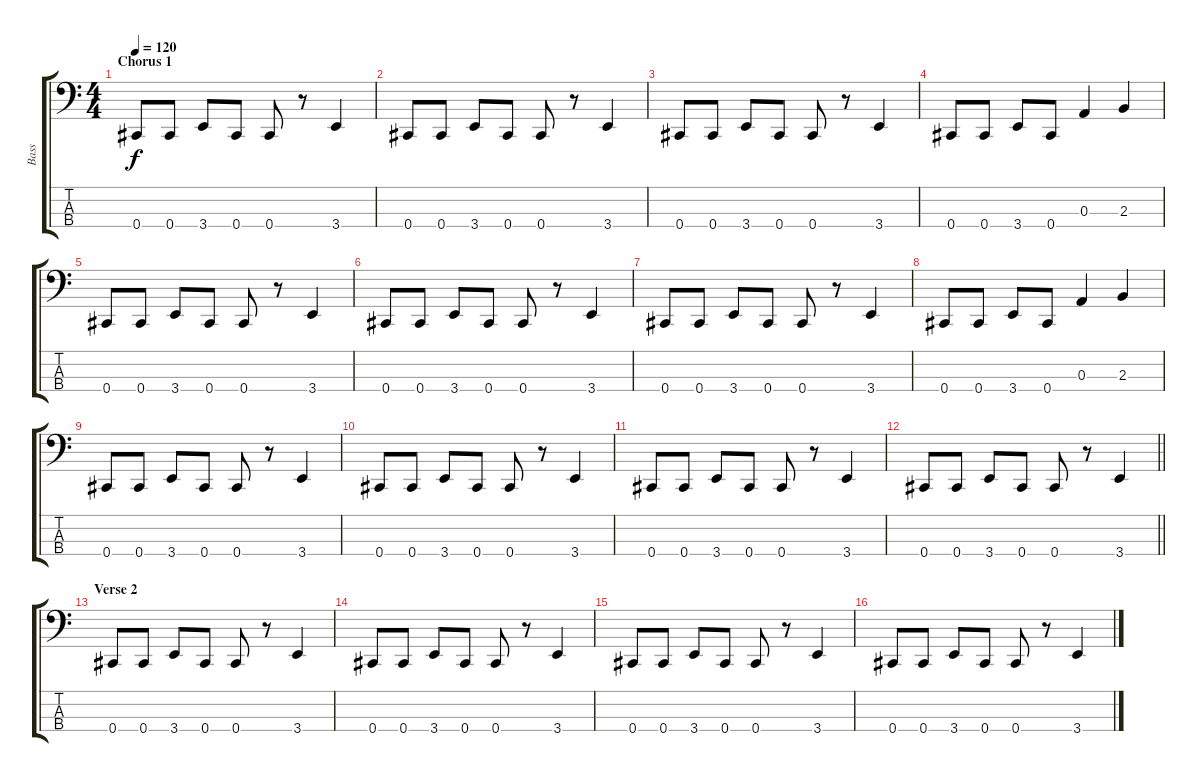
\track ("Bass" "Bass") {instrument electricbasspick}
\staff {score tabs}
\tuning (G2 D2 A1 Db1) {hide}
\ts (4 4)
\section ("" "Chorus 1")
\tempo 120
\clef f4
\ks c
0.4.8{dy f} 0.4.8 3.4.8 0.4.8 0.4.8 r.8 3.4.4 |
0.4.8 0.4.8 3.4.8 0.4.8 0.4.8 r.8 3.4.4 |
0.4.8 0.4.8 3.4.8 0.4.8 0.4.8 r.8 3.4.4 |
0.4.8 0.4.8 3.4.8 0.4.8 0.3.4 2.3.4 |
0.4.8 0.4.8 3.4.8 0.4.8 0.4.8 r.8 3.4.4 |
0.4.8 0.4.8 3.4.8 0.4.8 0.4.8 r.8 3.4.4 |
0.4.8 0.4.8 3.4.8 0.4.8 0.4.8 r.8 3.4.4 |
0.4.8 0.4.8 3.4.8 0.4.8 0.3.4 2.3.4 |
0.4.8 0.4.8 3.4.8 0.4.8 0.4.8 r.8 3.4.4 |
0.4.8 0.4.8 3.4.8 0.4.8 0.4.8 r.8 3.4.4 |
0.4.8 0.4.8 3.4.8 0.4.8 0.4.8 r.8 3.4.4 |
\barLineRight lightlight
0.4.8 0.4.8 3.4.8 0.4.8 0.4.8 r.8 3.4.4 |
\section ("" "Verse 2")
0.4.8 0.4.8 3.4.8 0.4.8 0.4.8 r.8 3.4.4 |
0.4.8 0.4.8 3.4.8 0.4.8 0.4.8 r.8 3.4.4 |
0.4.8 0.4.8 3.4.8 0.4.8 0.4.8 r.8 3.4.4 |
0.4.8 0.4.8 3.4.8 0.4.8 0.4.8 r.8 3.4.4
